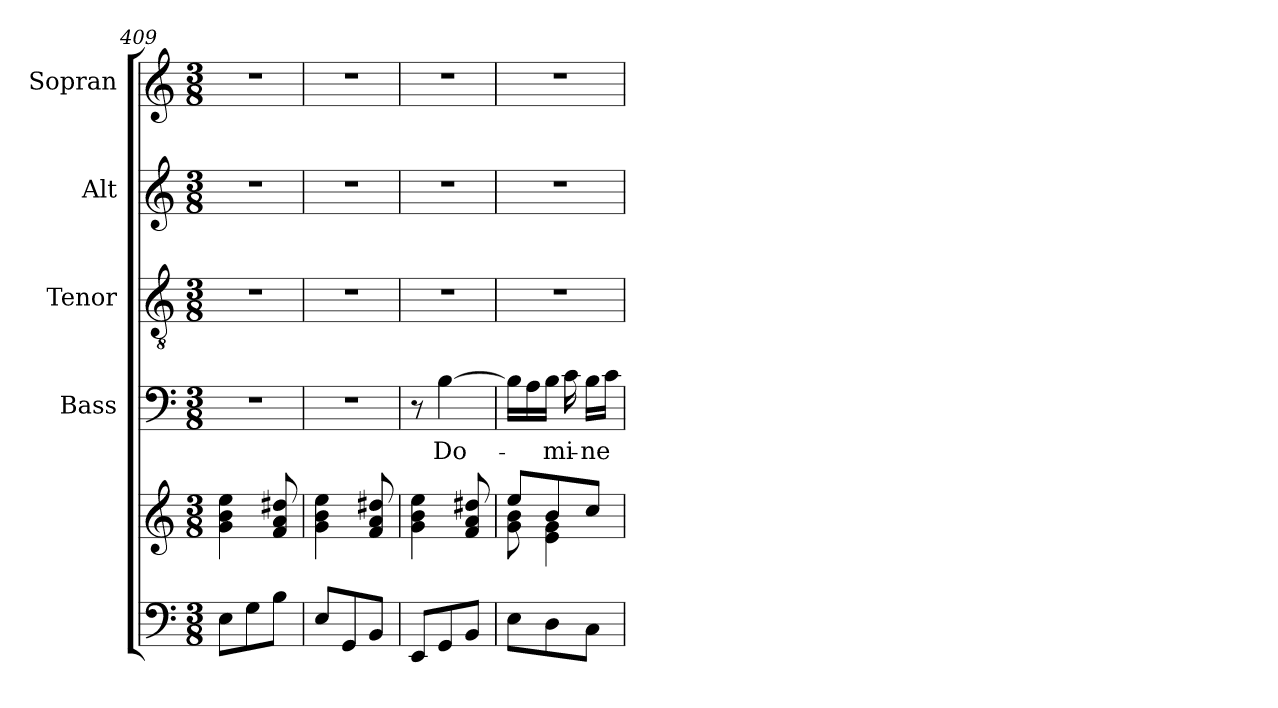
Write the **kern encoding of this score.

**kern	**kern	**kern	**text	**kern	**kern	**kern
*part5	*part5	*part4	*part4	*part3	*part2	*part1
*staff6	*staff5	*staff4	*staff4	*staff3	*staff2	*staff1
*	*	*I"Bass	*	*I"Tenor	*I"Alt	*I"Sopran
*	*	*I'B.	*	*I'T.	*I'A.	*I'S.
*clefF4	*clefG2	*clefF4	*	*clefGv2	*clefG2	*clefG2
*k[]	*k[]	*k[]	*	*k[]	*k[]	*k[]
*C:	*C:	*C:	*	*C:	*C:	*C:
*M3/8	*M3/8	*M3/8	*	*M3/8	*M3/8	*M3/8
=409	=409	=409	=409	=409	=409	=409
8E\L	4g\ 4b\ 4ee\	4.r	.	4.r	4.r	4.r
8G\	.	.	.	.	.	.
8B\J	8f/ 8a/ 8dd#X/	.	.	.	.	.
=410	=410	=410	=410	=410	=410	=410
8E/L	4g\ 4b\ 4ee\	4.r	.	4.r	4.r	4.r
8GG/	.	.	.	.	.	.
8BB/J	8f/ 8a/ 8dd#X/	.	.	.	.	.
=411	=411	=411	=411	=411	=411	=411
8EE/L	4g\ 4b\ 4ee\	8r	.	4.r	4.r	4.r
!	!	!	!LO:LY:b	!	!	!
8GG/	.	[4B\	Do-	.	.	.
8BB/J	8f/ 8a/ 8dd#X/	.	.	.	.	.
!!LO:PB:g=z
=412	=412	=412	=412	=412	=412	=412
*	*^	*	*	*	*	*
8E\L	8ee/L	8g\ 8b\	16B\LL]	.	4.r	4.r	4.r
.	.	.	16A\	.	.	.	.
8D\	8b/	4e\ 4g\	16B\JJ	.	.	.	.
!	!	!	!	!LO:LY:b	!	!	!
.	.	.	16c\	-mi-	.	.	.
!	!	!	!	!LO:LY:b	!	!	!
8C\J	8cc/J	.	16B\LL	-ne	.	.	.
.	.	.	16c\JJ	.	.	.	.
*	*v	*v	*	*	*	*	*
=	=	=	=	=	=	=
*-	*-	*-	*-	*-	*-	*-
